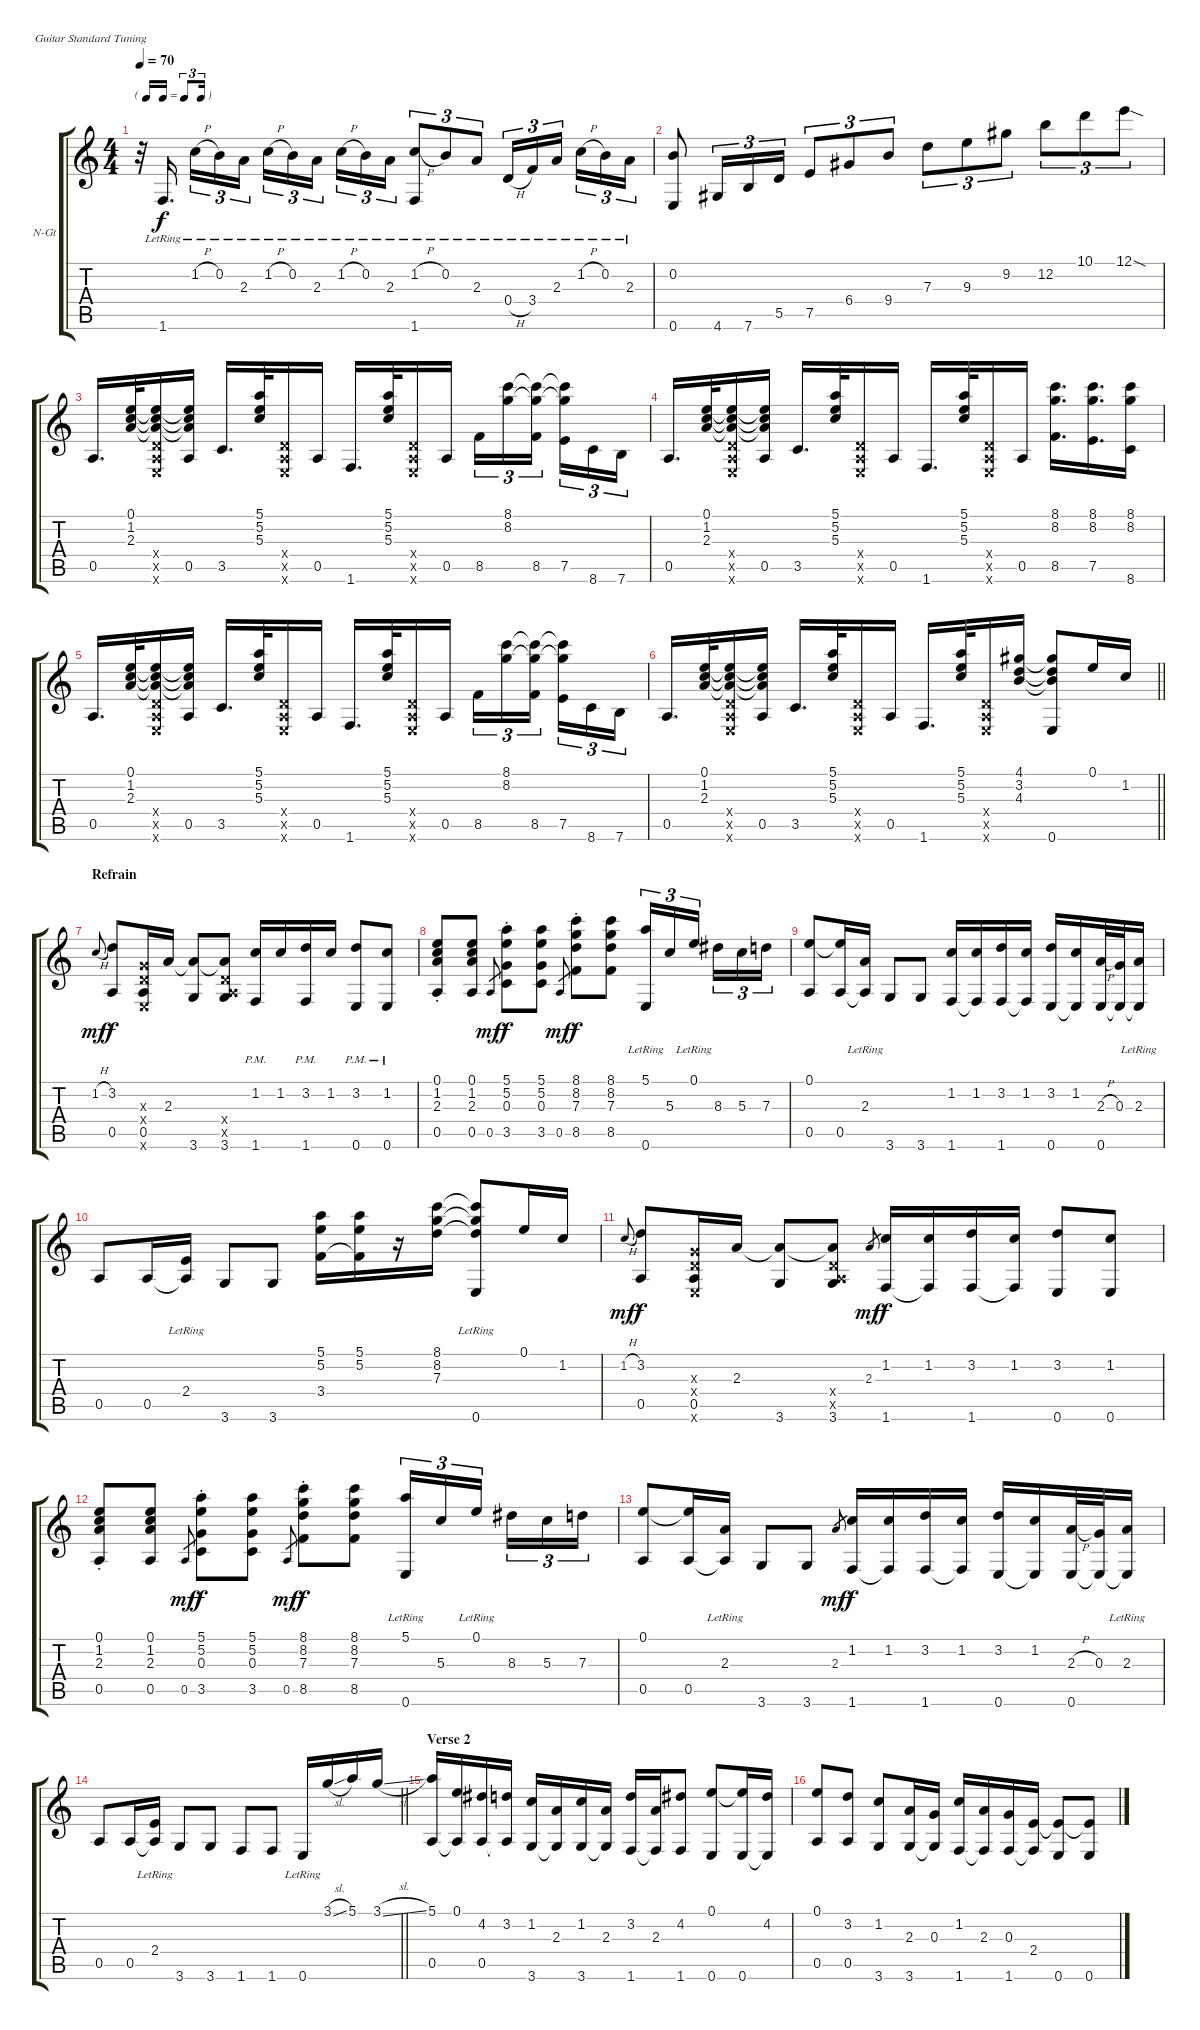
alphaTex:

\bracketExtendMode groupsimilarinstruments
\firstSystemTrackNameOrientation horizontal
\otherSystemsTrackNameOrientation horizontal
\track ("Nylon Guitar" "N-Gt") {instrument acousticguitarnylon}
\staff {score tabs}
\tuning (E4 B3 G3 D3 A2 E2)
\ts (4 4)
\tf triplet16th
\tempo 70
\clef g2
\scale
0.333333
\ks c
r.32{dy f} 1.6{lr}.16{d} 1.2{h lr}.16{tu (3 2)} 0.2{lr}.16{tu (3 2)} 2.3{lr}.16{tu (3 2)} 1.2{h lr}.16{tu (3 2)} 0.2{lr}.16{tu (3 2)} 2.3{lr}.16{tu (3 2)} 1.2{h lr}.16{tu (3 2)} 0.2{lr}.16{tu (3 2)} 2.3{lr}.16{tu (3 2)} (1.2{h lr} 1.6{lr}).8{tu (3 2)} 0.2{lr}.8{tu (3 2)} 2.3{lr}.8{tu (3 2)} 0.4{h lr}.16{tu (3 2)} 3.4{lr}.16{tu (3 2)} 2.3{lr}.16{tu (3 2)} 1.2{h lr}.16{tu (3 2)} 0.2{lr}.16{tu (3 2)} 2.3{lr}.16{tu (3 2)} |
\scale
0.333333 (0.2 0.6).8 4.6.16{tu (3 2)} 7.6.16{tu (3 2)} 5.5.16{tu (3 2)} 7.5.8{tu (3 2)} 6.4.8{tu (3 2)} 9.4.8{tu (3 2)} 7.3.8{tu (3 2)} 9.3.8{tu (3 2)} 9.2.8{tu (3 2)} 12.2.8{tu (3 2)} 10.1.8{tu (3 2)} 12.1{sod}.8{tu (3 2)} |
\scale
0.333333 0.5.16{d} (0.1 1.2 2.3).32 (0.4{x} 0.5{x} 0.6{x} 0.1{t} 1.2{t} 2.3{t}).16 (0.1{t} 1.2{t} 2.3{t} 0.5).16 3.5.16{d} (5.1 5.2 5.3).32 (0.4{x} 0.5{x} 0.6{x}).16 0.5.16 1.6.16{d} (5.1 5.2 5.3).32 (0.4{x} 0.5{x} 0.6{x}).16 0.5.16 8.5.16{tu (3 2)} (8.1 8.2).16{tu (3 2)} (8.5 8.1{t} 8.2{t}).16{tu (3 2)} (8.1{t} 8.2{t} 7.5).16{tu (3 2)} 8.6.16{tu (3 2)} 7.6.16{tu (3 2)} |
\scale
0.333333 0.5.16{d} (0.1 1.2 2.3).32 (0.4{x} 0.5{x} 0.6{x} 0.1{t} 1.2{t} 2.3{t}).16 (0.1{t} 1.2{t} 2.3{t} 0.5).16 3.5.16{d} (5.1 5.2 5.3).32 (0.4{x} 0.5{x} 0.6{x}).16 0.5.16 1.6.16{d} (5.1 5.2 5.3).32 (0.4{x} 0.5{x} 0.6{x}).16 0.5.16 (8.1 8.2 8.5).16{d} (8.1 8.2 7.5).16{d} (8.1 8.2 8.6).16 |
\scale
0.333333 0.5.16{d} (0.1 1.2 2.3).32 (0.4{x} 0.5{x} 0.6{x} 0.1{t} 1.2{t} 2.3{t}).16 (0.1{t} 1.2{t} 2.3{t} 0.5).16 3.5.16{d} (5.1 5.2 5.3).32 (0.4{x} 0.5{x} 0.6{x}).16 0.5.16 1.6.16{d} (5.1 5.2 5.3).32 (0.4{x} 0.5{x} 0.6{x}).16 0.5.16 8.5.16{tu (3 2)} (8.1 8.2).16{tu (3 2)} (8.5 8.1{t} 8.2{t}).16{tu (3 2)} (8.1{t} 8.2{t} 7.5).16{tu (3 2)} 8.6.16{tu (3 2)} 7.6.16{tu (3 2)} |
\scale
0.333333
\barLineRight lightlight
0.5.16{d} (0.1 1.2 2.3).32 (0.4{x} 0.5{x} 0.6{x} 0.1{t} 1.2{t} 2.3{t}).16 (0.1{t} 1.2{t} 2.3{t} 0.5).16 3.5.16{d} (5.1 5.2 5.3).32 (0.4{x} 0.5{x} 0.6{x}).16 0.5.16 1.6.16{d} (5.1 5.2 5.3).32 (0.4{x} 0.5{x} 0.6{x}).16 (4.1 3.2 4.3).16 (4.1{t} 3.2{t} 4.3{t} 0.6).8 0.1.16 1.2.16 |
\section ("" "Refrain")
\scale
0.333333 1.2{h}.8{gr onbeat dy mf} (3.2 0.5).8{dy f} (0.3{x} 0.4{x} 0.5 0.6{x}).16 2.3.16 (3.6 2.3{t}).8 (2.3{t} 0.4{x} 0.5{x} 3.6).8 (1.2 1.6{pm}).16 1.2.16 (3.2 1.6{pm}).16 1.2.16 (3.2 0.6{pm}).8 (1.2 0.6{pm}).8 |
\scale
0.333333 (0.1{st} 1.2{st} 2.3{st} 0.5{st}).8 (0.1 1.2 2.3 0.5).8 0.5.8{gr dy mf} (5.1{st} 5.2{st} 0.3{st} 3.5{st}).8{dy f} (5.1 5.2 0.3 3.5).8 0.5.8{gr dy mf} (8.1{st} 8.2{st} 7.3{st} 8.5{st}).8{dy f} (8.1 8.2 7.3 8.5).8 (5.1 0.6{lr}).16{tu (3 2)} 5.3.16{tu (3 2)} 0.1{lr}.16{tu (3 2)} 8.3.16{tu (3 2)} 5.3.16{tu (3 2)} 7.3.16{tu (3 2)} |
\scale
0.333333 (0.1 0.5).8 (0.1{t} 0.5).16 (2.3{lr} 0.5{t}).16 3.6.8 3.6.8 (1.2 1.6).16 (1.2 1.6{t}).16 (3.2 1.6).16 (1.2 1.6{t}).16 (3.2 0.6).16 (1.2 0.6{t}).16 (2.3{h} 0.6).32 (0.3 0.6{t}).32 (2.3{lr} 0.6{t}).16 |
\scale
0.333333 0.5.8 0.5.16 (2.4{lr} 0.5{t}).16 3.6.8 3.6.8 (5.1 5.2 3.4).16 (5.1 5.2 3.4{t}).16 r.16 (8.1 8.2 7.3).16 (8.1{t} 8.2{t} 7.3{t} 0.6{lr}).8 0.1.16 1.2.16 |
\scale
0.333333 1.2{h}.8{gr onbeat dy mf} (3.2 0.5).8{dy f} (0.3{x} 0.4{x} 0.5 0.6{x}).16 2.3.16 (3.6 2.3{t}).8 (2.3{t} 0.4{x} 0.5{x} 3.6).8 2.3.8{gr dy mf} (1.2 1.6).16{dy f} (1.2 1.6{t}).16 (3.2 1.6).16 (1.2 1.6{t}).16 (3.2 0.6).8 (1.2 0.6).8 |
\scale
0.333333 (0.1{st} 1.2{st} 2.3{st} 0.5{st}).8 (0.1 1.2 2.3 0.5).8 0.5.8{gr dy mf} (5.1{st} 5.2{st} 0.3{st} 3.5{st}).8{dy f} (5.1 5.2 0.3 3.5).8 0.5.8{gr dy mf} (8.1{st} 8.2{st} 7.3{st} 8.5{st}).8{dy f} (8.1 8.2 7.3 8.5).8 (5.1 0.6{lr}).16{tu (3 2)} 5.3.16{tu (3 2)} 0.1{lr}.16{tu (3 2)} 8.3.16{tu (3 2)} 5.3.16{tu (3 2)} 7.3.16{tu (3 2)} |
\scale
0.333333 (0.1 0.5).8 (0.1{t} 0.5).16 (2.3{lr} 0.5{t}).16 3.6.8 3.6.8 2.3.8{gr dy mf} (1.2 1.6).16{dy f} (1.2 1.6{t}).16 (3.2 1.6).16 (1.2 1.6{t}).16 (3.2 0.6).16 (1.2 0.6{t}).16 (2.3{h} 0.6).32 (0.3 0.6{t}).32 (2.3{lr} 0.6{t}).16 |
\scale
0.333333
\barLineRight lightlight
0.5.8 0.5.16 (2.4{lr} 0.5{t}).16 3.6.8 3.6.8 1.6.8 1.6.8 0.6{lr}.16 3.1{sl}.16 5.1.16 3.1{sl}.16 |
\section ("" "Verse 2")
\scale
0.333333 (5.1 0.5).16 (0.1 0.5{t}).16 (4.2 0.5).16 (3.2 0.5{t}).16 (1.2 3.6).16 (2.3 3.6{t}).16 (1.2 3.6).16 (2.3 3.6{t}).16 (3.2 1.6).16 (2.3 1.6{t}).16 (4.2 1.6).8 (0.1 0.6).8 (0.1{t} 0.6).16 (4.2 0.6{t}).16 |
\scale
0.333333 (0.1 0.5).8 (3.2 0.5).8 (1.2 3.6).8 (2.3 3.6).16 (0.3 3.6{t}).16 (1.2 1.6).16 (2.3 1.6{t}).16 (0.3 1.6).16 (2.4 1.6{t}).16 (0.6 2.4{t}).8 (2.4{t} 0.6).8
